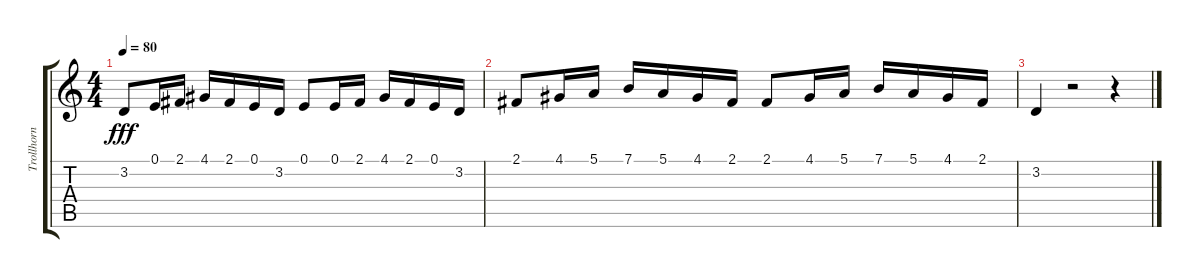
\track ("Trollhorn" "Trollhorn") {instrument harpsichord}
\staff {score tabs}
\tuning (E4 B3 G3 D3 A2 E2) {hide}
\ts (4 4)
\tempo 80
\clef g2
\ks c
3.2.8{dy fff} 0.1.16 2.1.16 4.1.16 2.1.16 0.1.16 3.2.16 0.1.8 0.1.16 2.1.16 4.1.16 2.1.16 0.1.16 3.2.16 |
2.1.8 4.1.16 5.1.16 7.1.16 5.1.16 4.1.16 2.1.16 2.1.8 4.1.16 5.1.16 7.1.16 5.1.16 4.1.16 2.1.16 |
3.2.4 r.2 r.4
